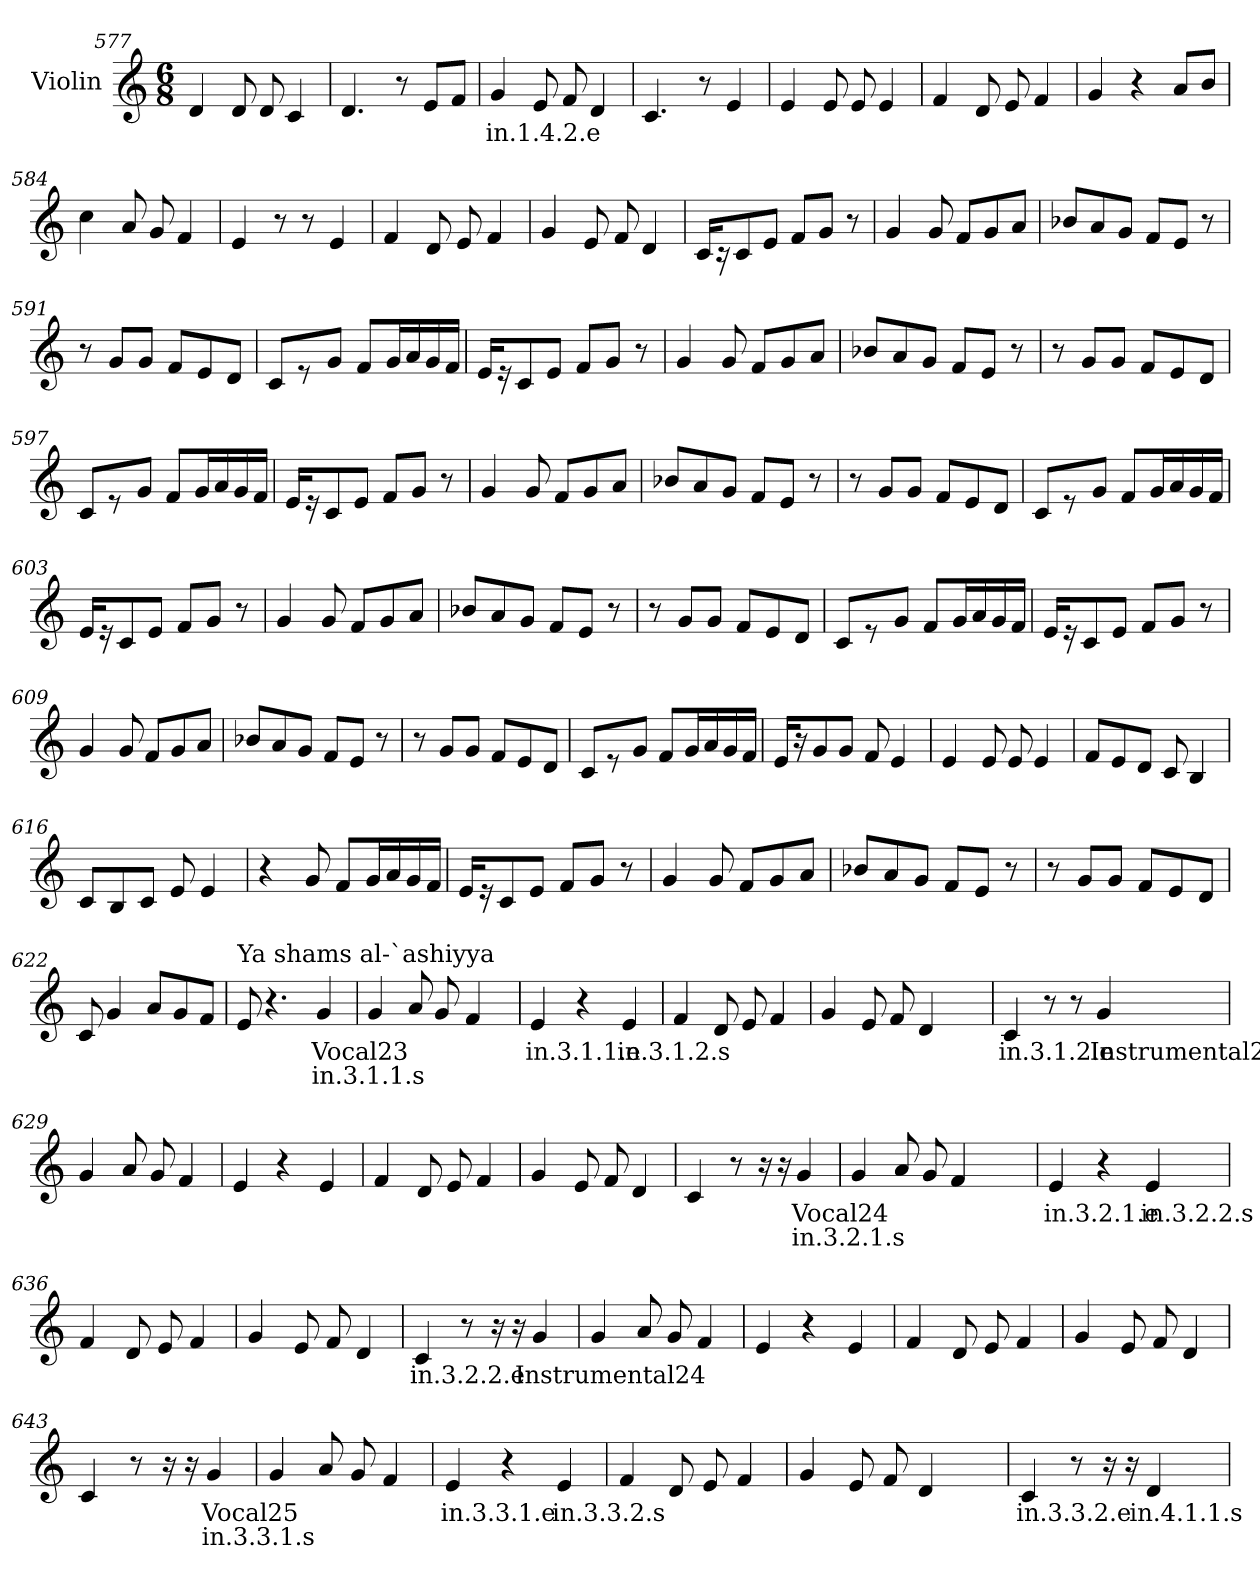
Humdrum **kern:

**kern	**text	**text
*part1	*part1	*part1
*staff1	*staff1	*staff1
*I"Violin	*	*
*clefG2	*	*
*k[]	*	*
*M6/8	*	*
=577	=577	=577
4d/	.	.
8d/	.	.
8d/	.	.
4c/	.	.
=578	=578	=578
4.d/	.	.
8r	.	.
8e/L	.	.
8f/J	.	.
=579	=579	=579
!	!LO:LY:b	!
4g/	in.1.4.2.e	.
8e/	.	.
8f/	.	.
4d/	.	.
=580	=580	=580
4.c/	.	.
8r	.	.
4e/	.	.
=581	=581	=581
4e/	.	.
8e/	.	.
8e/	.	.
4e/	.	.
!!LO:LB:g=z
=582	=582	=582
4f/	.	.
8d/	.	.
8e/	.	.
4f/	.	.
!!LO:LB:g=z
=583	=583	=583
4g/	.	.
4r	.	.
8a/L	.	.
8b/J	.	.
=584	=584	=584
4cc\	.	.
8a/	.	.
8g/	.	.
4f/	.	.
=585	=585	=585
4e/	.	.
8r	.	.
8r	.	.
4e/	.	.
=586	=586	=586
4f/	.	.
8d/	.	.
8e/	.	.
4f/	.	.
=587	=587	=587
4g/	.	.
8e/	.	.
8f/	.	.
4d/	.	.
=588	=588	=588
16c/KL	.	.
16r	.	.
8c/	.	.
8e/J	.	.
8f/L	.	.
8g/J	.	.
8r	.	.
=589	=589	=589
4g/	.	.
8g/	.	.
8f/L	.	.
8g/	.	.
8a/J	.	.
!!LO:LB:g=z
=590	=590	=590
8b-X/L	.	.
8a/	.	.
8g/J	.	.
8f/L	.	.
8e/J	.	.
8r	.	.
=591	=591	=591
8r	.	.
8g/L	.	.
8g/J	.	.
8f/L	.	.
8e/	.	.
8d/J	.	.
=592	=592	=592
8c/L	.	.
8r	.	.
8g/J	.	.
8f/L	.	.
16g/L	.	.
16a/	.	.
16g/	.	.
16f/JJ	.	.
=593	=593	=593
16e/KL	.	.
16r	.	.
8c/	.	.
8e/J	.	.
8f/L	.	.
8g/J	.	.
8r	.	.
=594	=594	=594
4g/	.	.
8g/	.	.
8f/L	.	.
8g/	.	.
8a/J	.	.
!!LO:LB:g=z
=595	=595	=595
8b-X/L	.	.
8a/	.	.
8g/J	.	.
8f/L	.	.
8e/J	.	.
8r	.	.
=596	=596	=596
8r	.	.
8g/L	.	.
8g/J	.	.
8f/L	.	.
8e/	.	.
8d/J	.	.
=597	=597	=597
8c/L	.	.
8r	.	.
8g/J	.	.
8f/L	.	.
16g/L	.	.
16a/	.	.
16g/	.	.
16f/JJ	.	.
=598	=598	=598
16e/KL	.	.
16r	.	.
8c/	.	.
8e/J	.	.
8f/L	.	.
8g/J	.	.
8r	.	.
=599	=599	=599
4g/	.	.
8g/	.	.
8f/L	.	.
8g/	.	.
8a/J	.	.
=600	=600	=600
8b-X/L	.	.
8a/	.	.
8g/J	.	.
8f/L	.	.
8e/J	.	.
8r	.	.
!!LO:LB:g=z
=601	=601	=601
8r	.	.
8g/L	.	.
8g/J	.	.
8f/L	.	.
8e/	.	.
8d/J	.	.
=602	=602	=602
8c/L	.	.
8r	.	.
8g/J	.	.
8f/L	.	.
16g/L	.	.
16a/	.	.
16g/	.	.
16f/JJ	.	.
=603	=603	=603
16e/KL	.	.
16r	.	.
8c/	.	.
8e/J	.	.
8f/L	.	.
8g/J	.	.
8r	.	.
=604	=604	=604
4g/	.	.
8g/	.	.
8f/L	.	.
8g/	.	.
8a/J	.	.
=605	=605	=605
8b-X/L	.	.
8a/	.	.
8g/J	.	.
8f/L	.	.
8e/J	.	.
8r	.	.
=606	=606	=606
8r	.	.
8g/L	.	.
8g/J	.	.
8f/L	.	.
8e/	.	.
8d/J	.	.
!!LO:LB:g=z
=607	=607	=607
8c/L	.	.
8r	.	.
8g/J	.	.
8f/L	.	.
16g/L	.	.
16a/	.	.
16g/	.	.
16f/JJ	.	.
=608	=608	=608
16e/KL	.	.
16r	.	.
8c/	.	.
8e/J	.	.
8f/L	.	.
8g/J	.	.
8r	.	.
=609	=609	=609
4g/	.	.
8g/	.	.
8f/L	.	.
8g/	.	.
8a/J	.	.
=610	=610	=610
8b-X/L	.	.
8a/	.	.
8g/J	.	.
8f/L	.	.
8e/J	.	.
8r	.	.
=611	=611	=611
8r	.	.
8g/L	.	.
8g/J	.	.
8f/L	.	.
8e/	.	.
8d/J	.	.
!!LO:PB:g=z
=612	=612	=612
8c/L	.	.
8r	.	.
8g/J	.	.
8f/L	.	.
16g/L	.	.
16a/	.	.
16g/	.	.
16f/JJ	.	.
=613	=613	=613
16e/KL	.	.
16r	.	.
8g/	.	.
8g/J	.	.
8f/	.	.
4e/	.	.
=614	=614	=614
4e/	.	.
8e/	.	.
8e/	.	.
4e/	.	.
=615	=615	=615
8f/L	.	.
8e/	.	.
8d/J	.	.
8c/	.	.
4B/	.	.
=616	=616	=616
8c/L	.	.
8B/	.	.
8c/J	.	.
8e/	.	.
4e/	.	.
!!LO:LB:g=z
=617	=617	=617
4r	.	.
8g/	.	.
8f/L	.	.
16g/L	.	.
16a/	.	.
16g/	.	.
16f/JJ	.	.
!!LO:LB:g=z
=618	=618	=618
16e/KL	.	.
16r	.	.
8c/	.	.
8e/J	.	.
8f/L	.	.
8g/J	.	.
8r	.	.
=619	=619	=619
4g/	.	.
8g/	.	.
8f/L	.	.
8g/	.	.
8a/J	.	.
=620	=620	=620
8b-X/L	.	.
8a/	.	.
8g/J	.	.
8f/L	.	.
8e/J	.	.
8r	.	.
=621	=621	=621
8r	.	.
8g/L	.	.
8g/J	.	.
8f/L	.	.
8e/	.	.
8d/J	.	.
=622	=622	=622
8c/	.	.
4g/	.	.
8a/L	.	.
8g/	.	.
8f/J	.	.
=623	=623	=623
!LO:TX:a:t=Ya shams al-`ashiyya	!	!
8e/	.	.
4.r	.	.
!	!LO:LY:b	!LO:LY:b
4g/	Vocal23	in.3.1.1.s
!!LO:LB:g=z
=624	=624	=624
4g/	.	.
8a/	.	.
8g/	.	.
4f/	.	.
=625	=625	=625
!	!LO:LY:b	!
4e/	in.3.1.1.e	.
4r	.	.
!	!LO:LY:b	!
4e/	in.3.1.2.s	.
=626	=626	=626
4f/	.	.
8d/	.	.
8e/	.	.
4f/	.	.
=627	=627	=627
4g/	.	.
8e/	.	.
8f/	.	.
4d/	.	.
=628	=628	=628
!	!LO:LY:b	!
4c/	in.3.1.2.e	.
8r	.	.
8r	.	.
!	!LO:LY:b	!
4g/	Instrumental23	.
!!LO:LB:g=z
=629	=629	=629
4g/	.	.
8a/	.	.
8g/	.	.
4f/	.	.
=630	=630	=630
4e/	.	.
4r	.	.
4e/	.	.
=631	=631	=631
4f/	.	.
8d/	.	.
8e/	.	.
4f/	.	.
=632	=632	=632
4g/	.	.
8e/	.	.
8f/	.	.
4d/	.	.
=633	=633	=633
4c/	.	.
8r	.	.
16r	.	.
16r	.	.
!	!LO:LY:b	!LO:LY:b
4g/	Vocal24	in.3.2.1.s
=634	=634	=634
4g/	.	.
8a/	.	.
8g/	.	.
4f/	.	.
!!LO:LB:g=z
=635	=635	=635
!	!LO:LY:b	!
4e/	in.3.2.1.e	.
4r	.	.
!	!LO:LY:b	!
4e/	in.3.2.2.s	.
=636	=636	=636
4f/	.	.
8d/	.	.
8e/	.	.
4f/	.	.
=637	=637	=637
4g/	.	.
8e/	.	.
8f/	.	.
4d/	.	.
=638	=638	=638
!	!LO:LY:b	!
4c/	in.3.2.2.e	.
8r	.	.
16r	.	.
16r	.	.
!	!LO:LY:b	!
4g/	Instrumental24	.
!!LO:LB:g=z
=639	=639	=639
4g/	.	.
8a/	.	.
8g/	.	.
4f/	.	.
=640	=640	=640
4e/	.	.
4r	.	.
4e/	.	.
=641	=641	=641
4f/	.	.
8d/	.	.
8e/	.	.
4f/	.	.
=642	=642	=642
4g/	.	.
8e/	.	.
8f/	.	.
4d/	.	.
!!LO:LB:g=z
=643	=643	=643
4c/	.	.
8r	.	.
16r	.	.
16r	.	.
!	!LO:LY:b	!LO:LY:b
4g/	Vocal25	in.3.3.1.s
=644	=644	=644
4g/	.	.
8a/	.	.
8g/	.	.
4f/	.	.
=645	=645	=645
!	!LO:LY:b	!
4e/	in.3.3.1.e	.
4r	.	.
!	!LO:LY:b	!
4e/	in.3.3.2.s	.
=646	=646	=646
4f/	.	.
8d/	.	.
8e/	.	.
4f/	.	.
=647	=647	=647
4g/	.	.
8e/	.	.
8f/	.	.
4d/	.	.
!!LO:LB:g=z
=648	=648	=648
!	!LO:LY:b	!
4c/	in.3.3.2.e	.
8r	.	.
16r	.	.
16r	.	.
!	!LO:LY:b	!
4d/	in.4.1.1.s	.
=	=	=
*-	*-	*-
